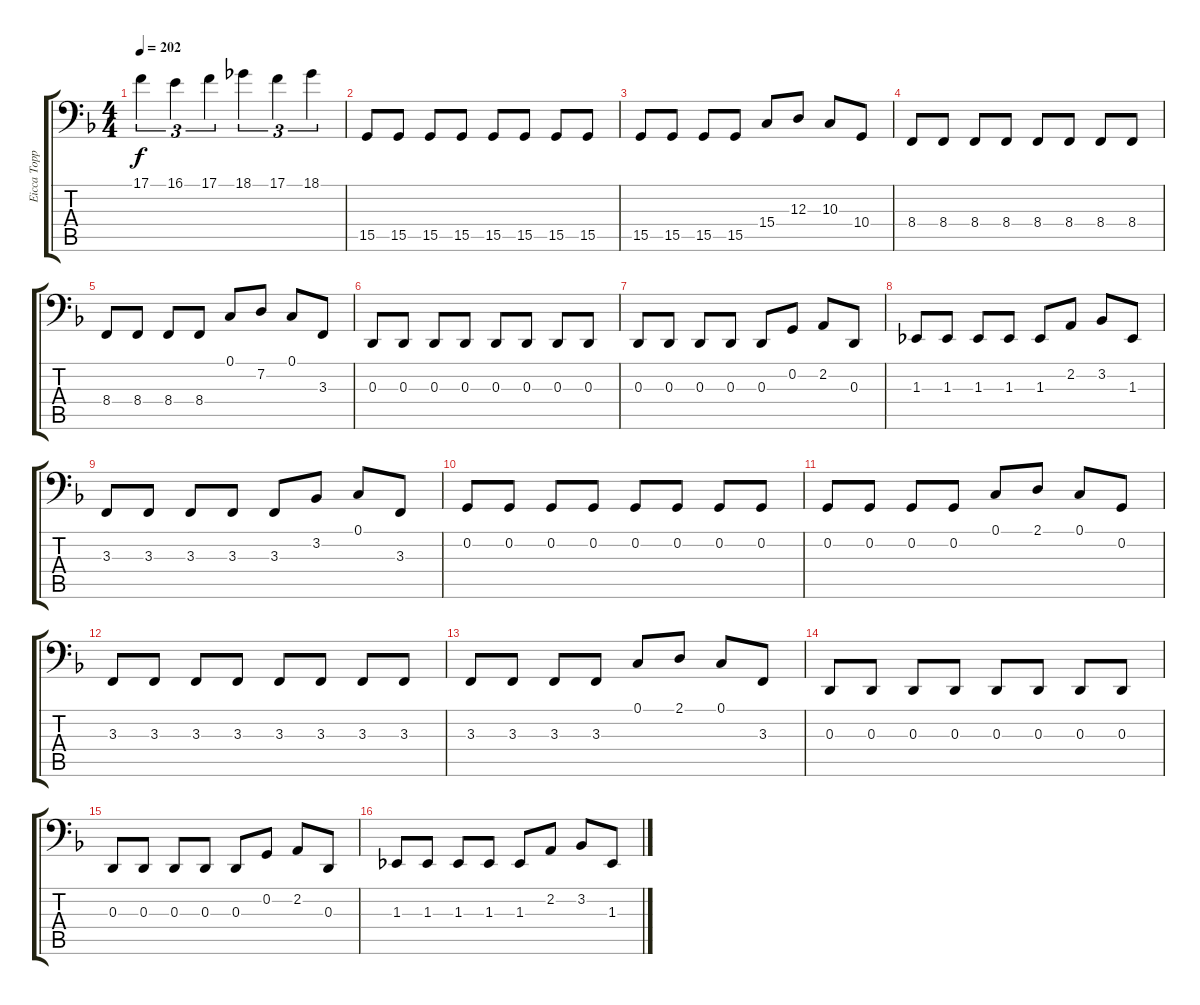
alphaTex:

\track ("Eicca Toppinen - Rhythm Cello" "Eicca Topp") {instrument cello}
\staff {score tabs}
\tuning (C3 G2 D2 A1 E1 B0) {hide}
\ts (4 4)
\tempo 202
\clef f4
\ks f
17.1.4{tu (3 2) dy f} 16.1.4{tu (3 2)} 17.1.4{tu (3 2)} 18.1.4{tu (3 2)} 17.1.4{tu (3 2)} 18.1.4{tu (3 2)} |
15.5.8 15.5.8 15.5.8 15.5.8 15.5.8 15.5.8 15.5.8 15.5.8 |
15.5.8 15.5.8 15.5.8 15.5.8 15.4.8 12.3.8 10.3.8 10.4.8 |
8.4.8 8.4.8 8.4.8 8.4.8 8.4.8 8.4.8 8.4.8 8.4.8 |
8.4.8 8.4.8 8.4.8 8.4.8 0.1.8 7.2.8 0.1.8 3.3.8 |
0.3.8 0.3.8 0.3.8 0.3.8 0.3.8 0.3.8 0.3.8 0.3.8 |
0.3.8 0.3.8 0.3.8 0.3.8 0.3.8 0.2.8 2.2.8 0.3.8 |
1.3.8 1.3.8 1.3.8 1.3.8 1.3.8 2.2.8 3.2.8 1.3.8 |
3.3.8 3.3.8 3.3.8 3.3.8 3.3.8 3.2.8 0.1.8 3.3.8 |
0.2.8 0.2.8 0.2.8 0.2.8 0.2.8 0.2.8 0.2.8 0.2.8 |
0.2.8 0.2.8 0.2.8 0.2.8 0.1.8 2.1.8 0.1.8 0.2.8 |
3.3.8 3.3.8 3.3.8 3.3.8 3.3.8 3.3.8 3.3.8 3.3.8 |
3.3.8 3.3.8 3.3.8 3.3.8 0.1.8 2.1.8 0.1.8 3.3.8 |
0.3.8 0.3.8 0.3.8 0.3.8 0.3.8 0.3.8 0.3.8 0.3.8 |
0.3.8 0.3.8 0.3.8 0.3.8 0.3.8 0.2.8 2.2.8 0.3.8 |
1.3.8 1.3.8 1.3.8 1.3.8 1.3.8 2.2.8 3.2.8 1.3.8
